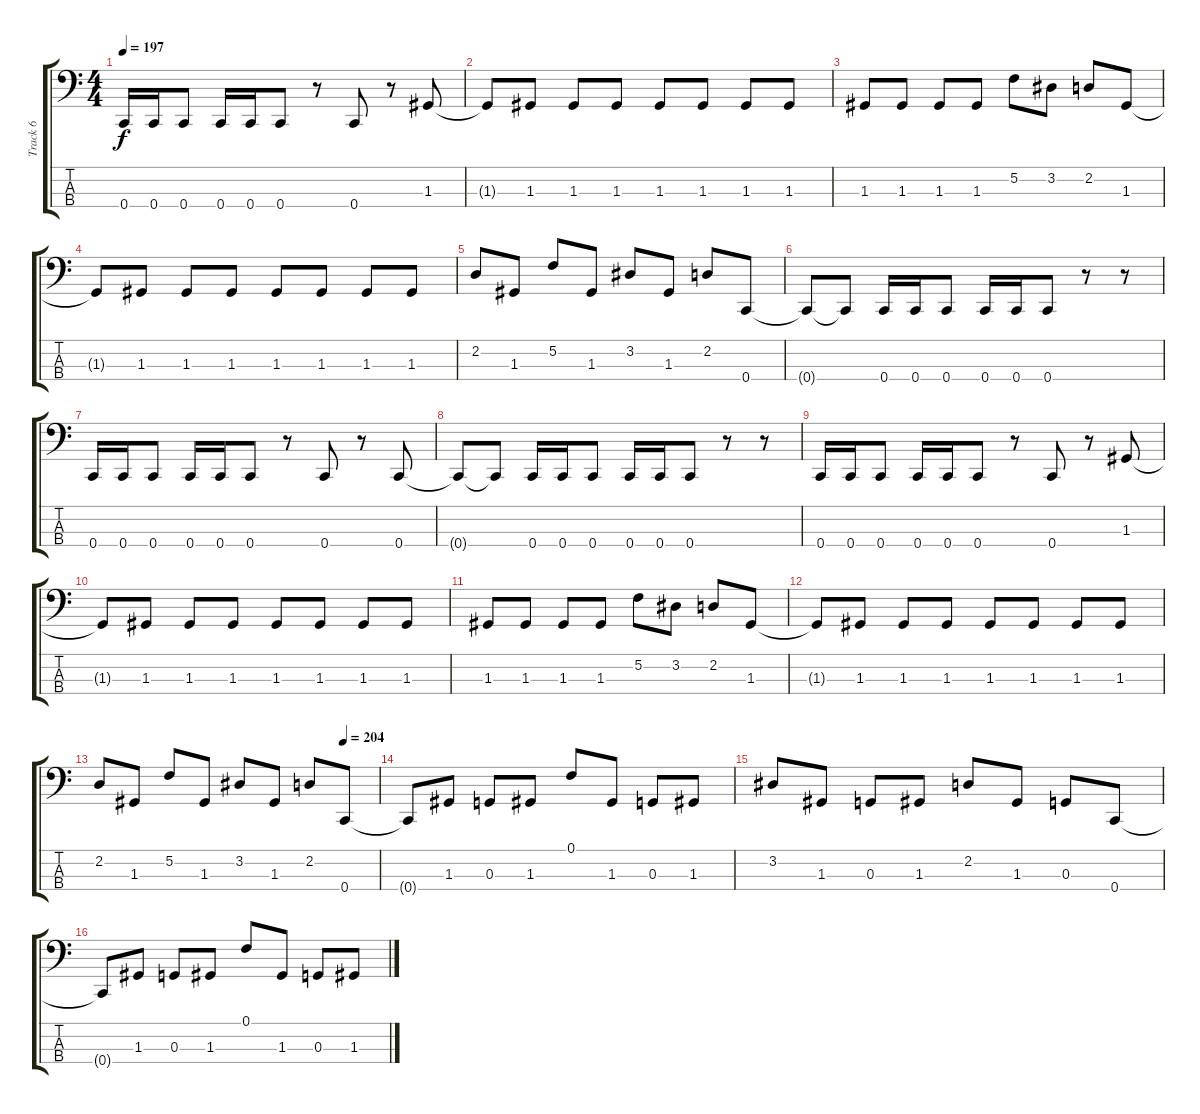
\track ("Track 6" "Track 6") {instrument electricbasspick}
\staff {score tabs}
\tuning (F2 C2 G1 C1) {hide}
\ts (4 4)
\tempo 197
\clef f4
\ks c
0.4.16{dy f} 0.4.16 0.4.8 0.4.16 0.4.16 0.4.8 r.8 0.4.8 r.8 1.3.8 |
1.3{t}.8 1.3.8 1.3.8 1.3.8 1.3.8 1.3.8 1.3.8 1.3.8 |
1.3.8 1.3.8 1.3.8 1.3.8 5.2.8 3.2.8 2.2.8 1.3.8 |
1.3{t}.8 1.3.8 1.3.8 1.3.8 1.3.8 1.3.8 1.3.8 1.3.8 |
2.2.8 1.3.8 5.2.8 1.3.8 3.2.8 1.3.8 2.2.8 0.4.8 |
0.4{t}.8 0.4{t}.8 0.4.16 0.4.16 0.4.8 0.4.16 0.4.16 0.4.8 r.8 r.8 |
0.4.16 0.4.16 0.4.8 0.4.16 0.4.16 0.4.8 r.8 0.4.8 r.8 0.4.8 |
0.4{t}.8 0.4{t}.8 0.4.16 0.4.16 0.4.8 0.4.16 0.4.16 0.4.8 r.8 r.8 |
0.4.16 0.4.16 0.4.8 0.4.16 0.4.16 0.4.8 r.8 0.4.8 r.8 1.3.8 |
1.3{t}.8 1.3.8 1.3.8 1.3.8 1.3.8 1.3.8 1.3.8 1.3.8 |
1.3.8 1.3.8 1.3.8 1.3.8 5.2.8 3.2.8 2.2.8 1.3.8 |
1.3{t}.8 1.3.8 1.3.8 1.3.8 1.3.8 1.3.8 1.3.8 1.3.8 |
\tempo (204 0.875)
2.2.8 1.3.8 5.2.8 1.3.8 3.2.8 1.3.8 2.2.8 0.4.8 |
0.4{t}.8 1.3.8 0.3.8 1.3.8 0.1.8 1.3.8 0.3.8 1.3.8 |
3.2.8 1.3.8 0.3.8 1.3.8 2.2.8 1.3.8 0.3.8 0.4.8 |
0.4{t}.8 1.3.8 0.3.8 1.3.8 0.1.8 1.3.8 0.3.8 1.3.8
